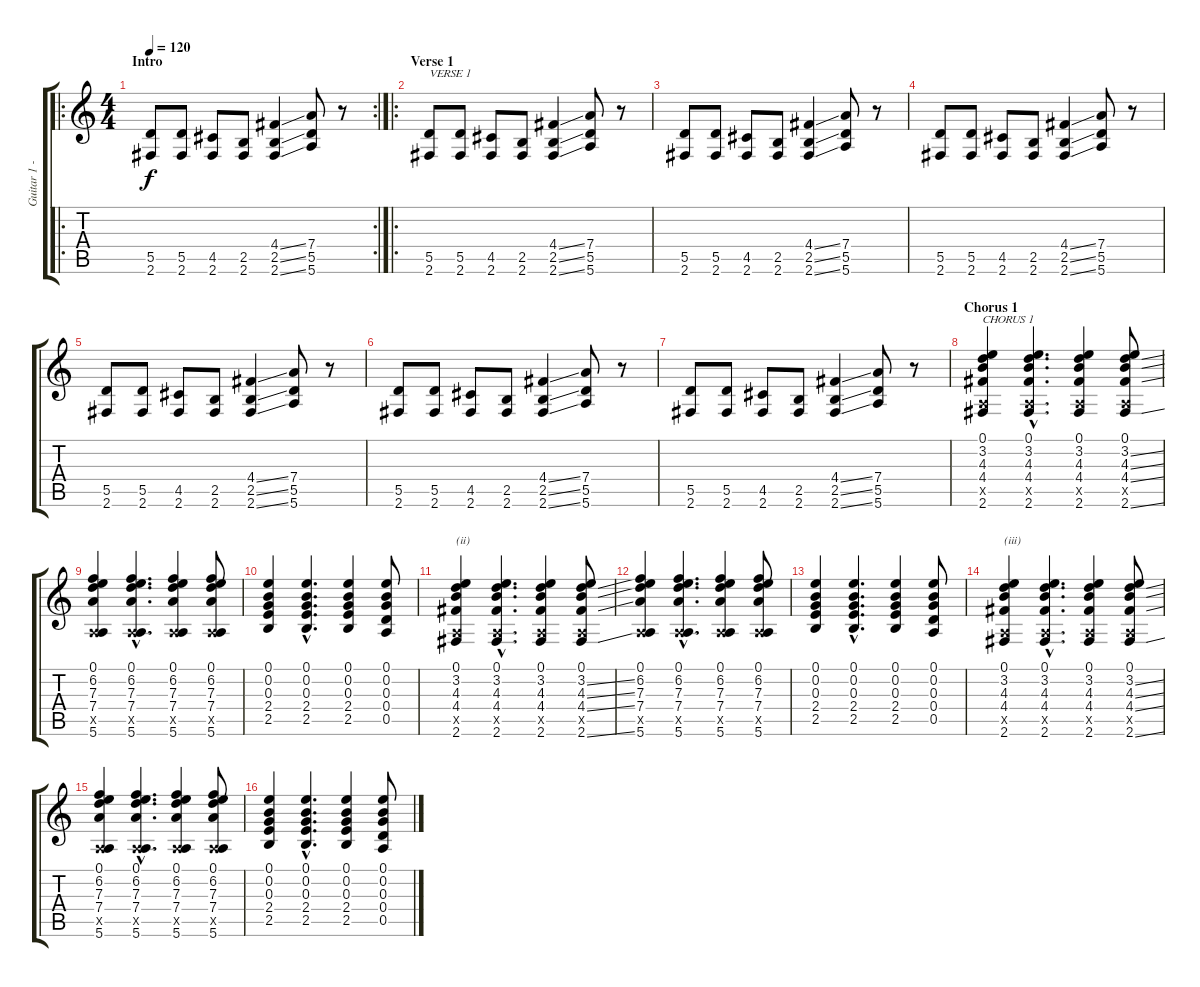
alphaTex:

\track ("Guitar 1 - main stuff" "Guitar 1 -") {instrument distortionguitar}
\staff {score tabs}
\tuning (E4 B3 G3 D3 A2 E2) {hide}
\ro
\rc 2
\ts (4 4)
\section ("" "Intro")
\tempo 120
\clef g2
\ks c
(5.5 2.6).8{dy f instrument distortionguitar} (5.5 2.6).8 (4.5 2.6).8 (2.5 2.6).8 (4.4{ss} 2.5{ss} 2.6{ss}).4 (7.4 5.5 5.6).8 r.8 |
\ro
\section ("" "Verse 1")
(5.5 2.6).8{txt "VERSE 1"} (5.5 2.6).8 (4.5 2.6).8 (2.5 2.6).8 (4.4{ss} 2.5{ss} 2.6{ss}).4 (7.4 5.5 5.6).8 r.8 |
(5.5 2.6).8 (5.5 2.6).8 (4.5 2.6).8 (2.5 2.6).8 (4.4{ss} 2.5{ss} 2.6{ss}).4 (7.4 5.5 5.6).8 r.8 |
(5.5 2.6).8 (5.5 2.6).8 (4.5 2.6).8 (2.5 2.6).8 (4.4{ss} 2.5{ss} 2.6{ss}).4 (7.4 5.5 5.6).8 r.8 |
(5.5 2.6).8 (5.5 2.6).8 (4.5 2.6).8 (2.5 2.6).8 (4.4{ss} 2.5{ss} 2.6{ss}).4 (7.4 5.5 5.6).8 r.8 |
(5.5 2.6).8 (5.5 2.6).8 (4.5 2.6).8 (2.5 2.6).8 (4.4{ss} 2.5{ss} 2.6{ss}).4 (7.4 5.5 5.6).8 r.8 |
(5.5 2.6).8 (5.5 2.6).8 (4.5 2.6).8 (2.5 2.6).8 (4.4{ss} 2.5{ss} 2.6{ss}).4 (7.4 5.5 5.6).8 r.8 |
\section ("" "Chorus 1")
(0.1 3.2 4.3 4.4 0.5{x} 2.6).4{txt "CHORUS 1"} (0.1{hac} 3.2{hac} 4.3{hac} 4.4{hac} 0.5{hac x} 2.6{hac}).4{d} (0.1 3.2 4.3 4.4 0.5{x} 2.6).4 (0.1 3.2{ss} 4.3{ss} 4.4{ss} 0.5{x} 2.6{ss}).8 |
(0.1 6.2 7.3 7.4 0.5{x} 5.6).4 (0.1{hac} 6.2{hac} 7.3{hac} 7.4{hac} 0.5{hac x} 5.6{hac}).4{d} (0.1 6.2 7.3 7.4 0.5{x} 5.6).4 (0.1 6.2 7.3 7.4 0.5{x} 5.6).8 |
(0.1 0.2 0.3 2.4 2.5).4 (0.1{hac} 0.2{hac} 0.3{hac} 2.4{hac} 2.5{hac}).4{d} (0.1 0.2 0.3 2.4 2.5).4 (0.1 0.2 0.3 0.4 0.5).8 |
(0.1 3.2 4.3 4.4 0.5{x} 2.6).4{txt "(ii)"} (0.1{hac} 3.2{hac} 4.3{hac} 4.4{hac} 0.5{hac x} 2.6{hac}).4{d} (0.1 3.2 4.3 4.4 0.5{x} 2.6).4 (0.1 3.2{ss} 4.3{ss} 4.4{ss} 0.5{x} 2.6{ss}).8 |
(0.1 6.2 7.3 7.4 0.5{x} 5.6).4 (0.1{hac} 6.2{hac} 7.3{hac} 7.4{hac} 0.5{hac x} 5.6{hac}).4{d} (0.1 6.2 7.3 7.4 0.5{x} 5.6).4 (0.1 6.2 7.3 7.4 0.5{x} 5.6).8 |
(0.1 0.2 0.3 2.4 2.5).4 (0.1{hac} 0.2{hac} 0.3{hac} 2.4{hac} 2.5{hac}).4{d} (0.1 0.2 0.3 2.4 2.5).4 (0.1 0.2 0.3 0.4 0.5).8 |
(0.1 3.2 4.3 4.4 0.5{x} 2.6).4{txt "(iii)"} (0.1{hac} 3.2{hac} 4.3{hac} 4.4{hac} 0.5{hac x} 2.6{hac}).4{d} (0.1 3.2 4.3 4.4 0.5{x} 2.6).4 (0.1 3.2{ss} 4.3{ss} 4.4{ss} 0.5{x} 2.6{ss}).8 |
(0.1 6.2 7.3 7.4 0.5{x} 5.6).4 (0.1{hac} 6.2{hac} 7.3{hac} 7.4{hac} 0.5{hac x} 5.6{hac}).4{d} (0.1 6.2 7.3 7.4 0.5{x} 5.6).4 (0.1 6.2 7.3 7.4 0.5{x} 5.6).8 |
(0.1 0.2 0.3 2.4 2.5).4 (0.1{hac} 0.2{hac} 0.3{hac} 2.4{hac} 2.5{hac}).4{d} (0.1 0.2 0.3 2.4 2.5).4 (0.1 0.2 0.3 0.4 0.5).8
